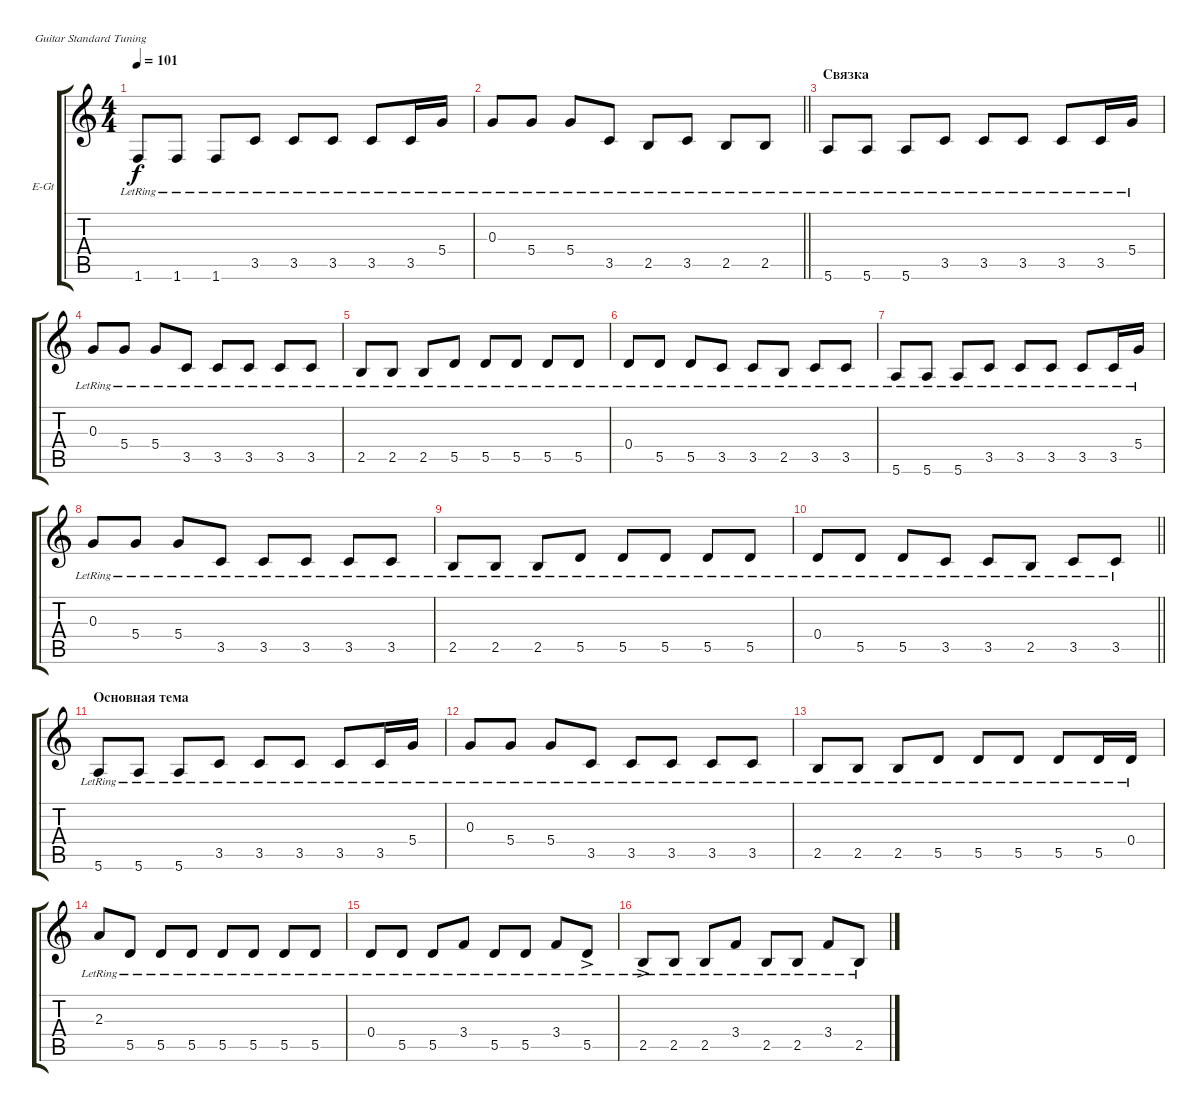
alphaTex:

\bracketExtendMode groupsimilarinstruments
\firstSystemTrackNameOrientation horizontal
\otherSystemsTrackNameOrientation horizontal
\track ("электро чистая" "E-Gt") {instrument electricguitarclean}
\staff {score tabs}
\tuning (E4 B3 G3 D3 A2 E2)
\ts (4 4)
\tempo 101
\clef g2
\ks c
1.6{lr}.8{dy f} 1.6{lr}.8 1.6{lr}.8 3.5{lr}.8 3.5{lr}.8 3.5{lr}.8 3.5{lr}.8 3.5{lr}.16 5.4{lr}.16 |
\barLineRight lightlight
0.3{lr}.8 5.4{lr}.8 5.4{lr}.8 3.5{lr}.8 2.5{lr}.8 3.5{lr}.8 2.5{lr}.8 2.5{lr}.8 |
\section ("" "Связка")
5.6{lr}.8 5.6{lr}.8 5.6{lr}.8 3.5{lr}.8 3.5{lr}.8 3.5{lr}.8 3.5{lr}.8 3.5{lr}.16 5.4{lr}.16 |
0.3{lr}.8 5.4{lr}.8 5.4{lr}.8 3.5{lr}.8 3.5{lr}.8 3.5{lr}.8 3.5{lr}.8 3.5{lr}.8 |
2.5{lr}.8 2.5{lr}.8 2.5{lr}.8 5.5{lr}.8 5.5{lr}.8 5.5{lr}.8 5.5{lr}.8 5.5{lr}.8 |
0.4{lr}.8 5.5{lr}.8 5.5{lr}.8 3.5{lr}.8 3.5{lr}.8 2.5{lr}.8 3.5{lr}.8 3.5{lr}.8 |
5.6{lr}.8 5.6{lr}.8 5.6{lr}.8 3.5{lr}.8 3.5{lr}.8 3.5{lr}.8 3.5{lr}.8 3.5{lr}.16 5.4{lr}.16 |
0.3{lr}.8 5.4{lr}.8 5.4{lr}.8 3.5{lr}.8 3.5{lr}.8 3.5{lr}.8 3.5{lr}.8 3.5{lr}.8 |
2.5{lr}.8 2.5{lr}.8 2.5{lr}.8 5.5{lr}.8 5.5{lr}.8 5.5{lr}.8 5.5{lr}.8 5.5{lr}.8 |
\barLineRight lightlight
0.4{lr}.8 5.5{lr}.8 5.5{lr}.8 3.5{lr}.8 3.5{lr}.8 2.5{lr}.8 3.5{lr}.8 3.5{lr}.8 |
\section ("" "Основная тема")
5.6{lr}.8 5.6{lr}.8 5.6{lr}.8 3.5{lr}.8 3.5{lr}.8 3.5{lr}.8 3.5{lr}.8 3.5{lr}.16 5.4{lr}.16 |
0.3{lr}.8 5.4{lr}.8 5.4{lr}.8 3.5{lr}.8 3.5{lr}.8 3.5{lr}.8 3.5{lr}.8 3.5{lr}.8 |
2.5{lr}.8 2.5{lr}.8 2.5{lr}.8 5.5{lr}.8 5.5{lr}.8 5.5{lr}.8 5.5{lr}.8 5.5{lr}.16 0.4{lr}.16 |
2.3{lr}.8 5.5{lr}.8 5.5{lr}.8 5.5{lr}.8 5.5{lr}.8 5.5{lr}.8 5.5{lr}.8 5.5{lr}.8 |
0.4{lr}.8 5.5{lr}.8 5.5{lr}.8 3.4{lr}.8 5.5{lr}.8 5.5{lr}.8 3.4{lr}.8 5.5{ac lr}.8 |
2.5{ac lr}.8 2.5{lr}.8 2.5{lr}.8 3.4{lr}.8 2.5{lr}.8 2.5{lr}.8 3.4{lr}.8 2.5{lr}.8
